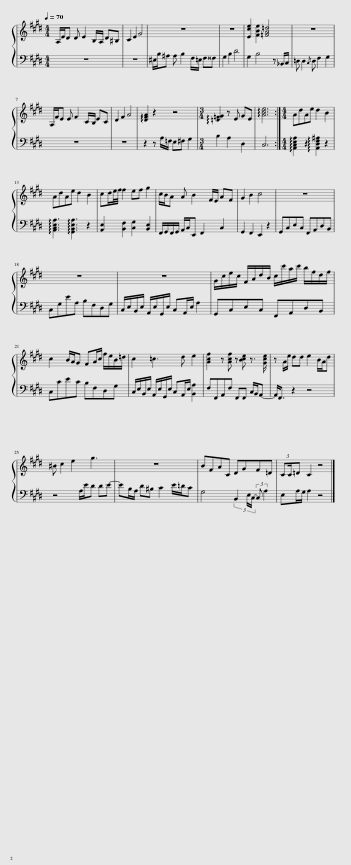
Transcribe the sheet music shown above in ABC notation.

X:1
%%score { 1 | 2 }
L:1/8
Q:1/4=70
M:4/4
I:linebreak $
K:E
V:1 treble transpose=12
V:2 bass transpose="12 "
V:1
 A,/E/D D E2 B,/A,/ D^B, | C2 E2 G4 | z8 | z8 | [Ece]2 [FBe]2 [=FA=d]4 | %5
 z8 |$ A,/F/E E F2 C/B,/ EC | D2 F2 A4 | !arpeggio![DFA]2 z2 z4 |[M:3/4] !arpeggio![=D=FG]2 z E GE | %10
 !arpeggio![Ace]6 :|[M:4/4] AdAe d2 B2 |$ AdAe d2 B2 | cd/e/4f/4 f2 ef g2 | c/B/A A B2 F/E/ AF | %15
 G2 B2 c4 | z8 |$ z8 | z8 | G/c/e/c/ F/A/d/B/ c/c'/a/c'/ b/f/d/f/ |$ %20
 c2 B/A/G FA/c/ f/e/B/=d/ | c2 =c3 d e2 | [Acf]2 z [Acf] z [Bce] z3/2 [Gce]/ | z A/e/ dd e2 B/A/d |$ ^B c2 e2 g3 | %25
 z8 | BFAC DGF=D | (3:2:2CC/=D C2 z4 |] %28
V:2
 z8 | z8 | ^E,/B,/^A, A, B,2 F,/=E,/ F,^^F, | G,2 B,2 D4 | G,2 B,4 z _B,,/C,/ | %5
 =D, D,2{/C,} D, F,2 G,2 |$ z8 | z8 | z2 z A,/=F,/ E,^F, G,2 |[M:3/4] B,2 A,2 D,2 | %10
 C,6 :|[M:4/4] !arpeggio![A,,C,E,A,]2 z2 !arpeggio![A,,D,F,^A,]2 z2 |$ !arpeggio![A,,C,E,A,]3 !arpeggio![G,,B,,E,A,]3 z2 | [A,,E,]2 [B,,F,]2 [C,G,]2 [B,,E,]2 | F,,/G,,/F,,/G,,/ A,,/C,/E,, F,,2 C,2 | %15
 G,,2 F,,2 E,,2 z2 | G,,C,E,C, F,,A,,D,B,, |$ C,G,EA, B,F,D,G, | C,/E,/B,,/E,/ A,,/E,/G,,/E,/ C,A,,/E,/ A,2 | G,,C,E,C, F,,A,,D,B,, |$ %20
 C,CEC B,F,D,G, | C,/E,/B,,/E,/ A,,/E,/G,,/E,/ C,A,,/E,/ [B,,A,]2 | F,F,,A,,F, F,,F,, C,/B,,/A,,- | A,,<F,, z2 z4 |$ z4 A,/E/D DE- | %25
 EB,/A,/ D^B, C2 E/=D/C | G,4 (3B,,2 E,/C,/- (3:2:2C, A,2 | E,A,/G,/ A,2 z4 |] %28
